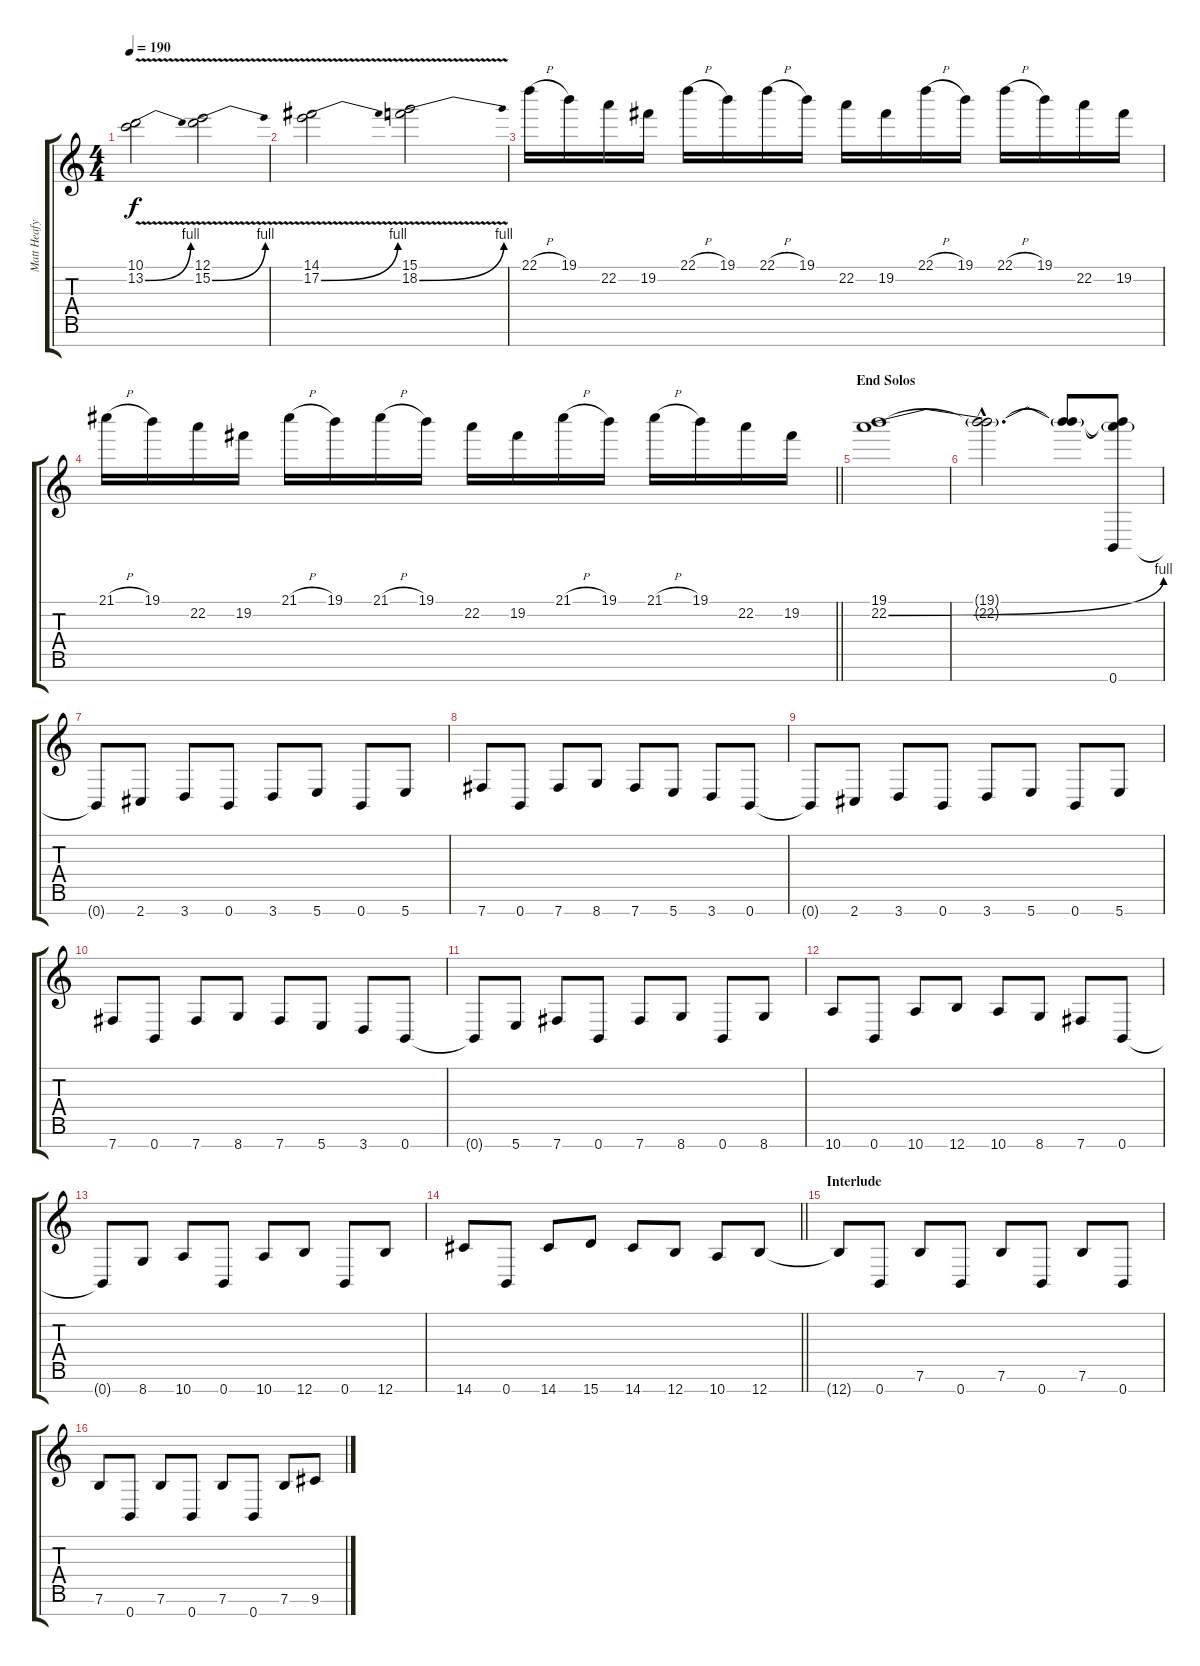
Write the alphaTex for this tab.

\track ("Matt Heafy" "Matt Heafy") {instrument distortionguitar}
\staff {score tabs}
\tuning (E4 B3 G3 D3 A2 E2 B1) {hide}
\ts (4 4)
\tempo 190
\clef g2
\ks c
(10.1 13.2{be (bend 0 0 60 4) v}).2{dy f} (12.1 15.2{be (bend 0 0 60 4) v}).2 |
(14.1 17.2{be (bend 0 0 60 4) v}).2 (15.1 18.2{be (bend 0 0 60 4) v}).2 |
22.1{h}.16 19.1.16 22.2.16 19.2.16 22.1{h}.16 19.1.16 22.1{h}.16 19.1.16 22.2.16 19.2.16 22.1{h}.16 19.1.16 22.1{h}.16 19.1.16 22.2.16 19.2.16 |
\barLineRight lightlight
21.1{h}.16 19.1.16 22.2.16 19.2.16 21.1{h}.16 19.1.16 21.1{h}.16 19.1.16 22.2.16 19.2.16 21.1{h}.16 19.1.16 21.1{h}.16 19.1.16 22.2.16 19.2.16 |
\section ("" "End Solos")
(19.1 22.2{be (bend 0 0 60 4)}).1 |
(19.1{hac t} 22.2{hac t}).2{d} (19.1{t} 22.2{t}).8 (19.1{t} 22.2{t} 0.7).8 |
0.7{t}.8 2.7.8 3.7.8 0.7.8 3.7.8 5.7.8 0.7.8 5.7.8 |
7.7.8 0.7.8 7.7.8 8.7.8 7.7.8 5.7.8 3.7.8 0.7.8 |
0.7{t}.8 2.7.8 3.7.8 0.7.8 3.7.8 5.7.8 0.7.8 5.7.8 |
7.7.8 0.7.8 7.7.8 8.7.8 7.7.8 5.7.8 3.7.8 0.7.8 |
0.7{t}.8 5.7.8 7.7.8 0.7.8 7.7.8 8.7.8 0.7.8 8.7.8 |
10.7.8 0.7.8 10.7.8 12.7.8 10.7.8 8.7.8 7.7.8 0.7.8 |
0.7{t}.8 8.7.8 10.7.8 0.7.8 10.7.8 12.7.8 0.7.8 12.7.8 |
\barLineRight lightlight
14.7.8 0.7.8 14.7.8 15.7.8 14.7.8 12.7.8 10.7.8 12.7.8 |
\section ("" "Interlude")
12.7{t}.8 0.7.8 7.6.8 0.7.8 7.6.8 0.7.8 7.6.8 0.7.8 |
7.6.8 0.7.8 7.6.8 0.7.8 7.6.8 0.7.8 7.6.8 9.6.8
